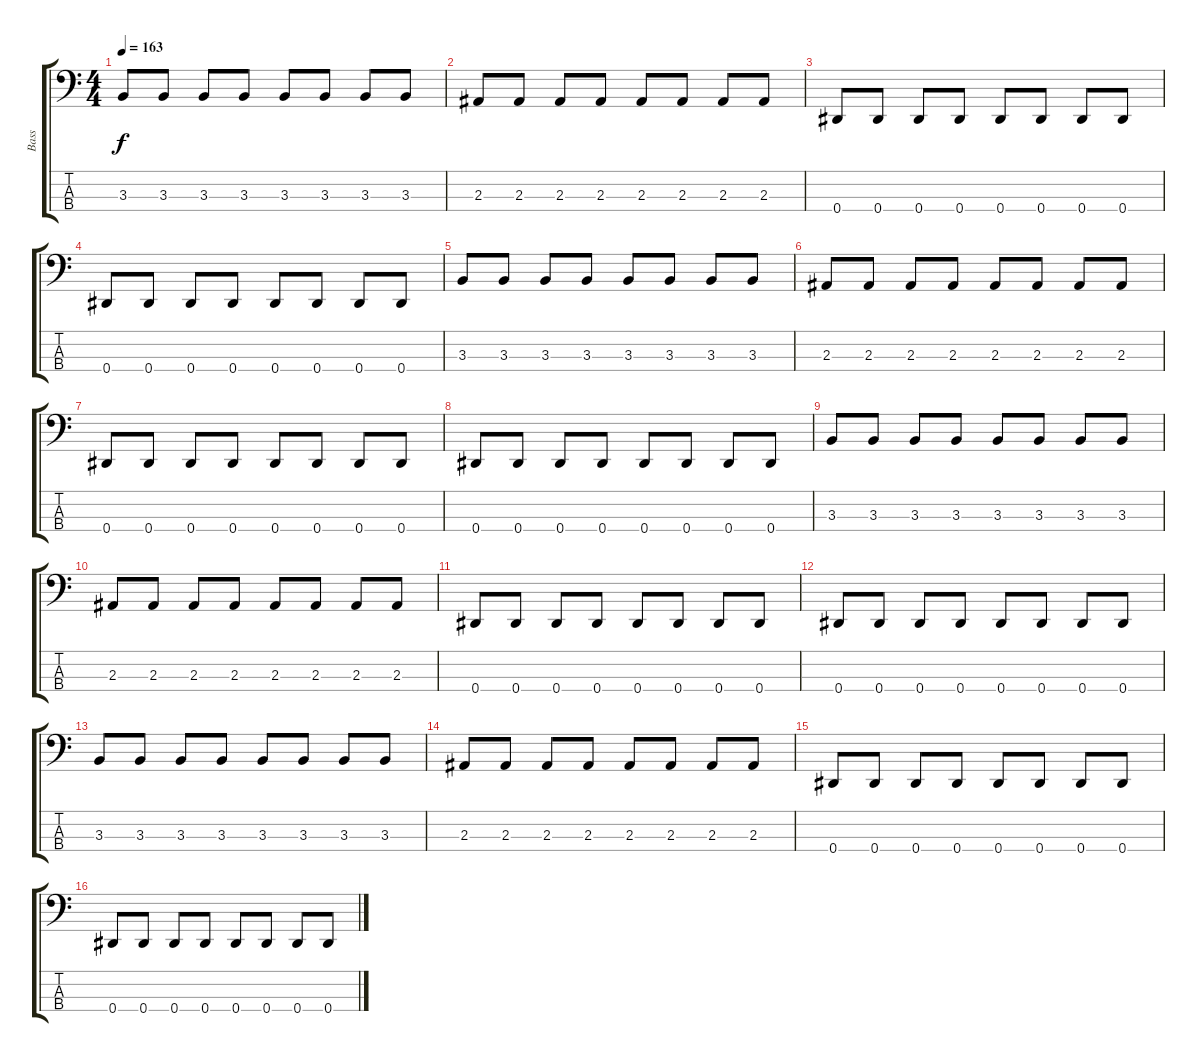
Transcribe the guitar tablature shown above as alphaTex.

\track ("Bass" "Bass") {instrument electricbassfinger}
\staff {score tabs}
\tuning (Gb2 Db2 Ab1 Eb1) {hide}
\ts (4 4)
\tempo 163
\clef f4
\ks c
3.3.8{dy f} 3.3.8 3.3.8 3.3.8 3.3.8 3.3.8 3.3.8 3.3.8 |
2.3.8 2.3.8 2.3.8 2.3.8 2.3.8 2.3.8 2.3.8 2.3.8 |
0.4.8 0.4.8 0.4.8 0.4.8 0.4.8 0.4.8 0.4.8 0.4.8 |
0.4.8 0.4.8 0.4.8 0.4.8 0.4.8 0.4.8 0.4.8 0.4.8 |
3.3.8 3.3.8 3.3.8 3.3.8 3.3.8 3.3.8 3.3.8 3.3.8 |
2.3.8 2.3.8 2.3.8 2.3.8 2.3.8 2.3.8 2.3.8 2.3.8 |
0.4.8 0.4.8 0.4.8 0.4.8 0.4.8 0.4.8 0.4.8 0.4.8 |
0.4.8 0.4.8 0.4.8 0.4.8 0.4.8 0.4.8 0.4.8 0.4.8 |
3.3.8 3.3.8 3.3.8 3.3.8 3.3.8 3.3.8 3.3.8 3.3.8 |
2.3.8 2.3.8 2.3.8 2.3.8 2.3.8 2.3.8 2.3.8 2.3.8 |
0.4.8 0.4.8 0.4.8 0.4.8 0.4.8 0.4.8 0.4.8 0.4.8 |
0.4.8 0.4.8 0.4.8 0.4.8 0.4.8 0.4.8 0.4.8 0.4.8 |
3.3.8 3.3.8 3.3.8 3.3.8 3.3.8 3.3.8 3.3.8 3.3.8 |
2.3.8 2.3.8 2.3.8 2.3.8 2.3.8 2.3.8 2.3.8 2.3.8 |
0.4.8 0.4.8 0.4.8 0.4.8 0.4.8 0.4.8 0.4.8 0.4.8 |
0.4.8 0.4.8 0.4.8 0.4.8 0.4.8 0.4.8 0.4.8 0.4.8
